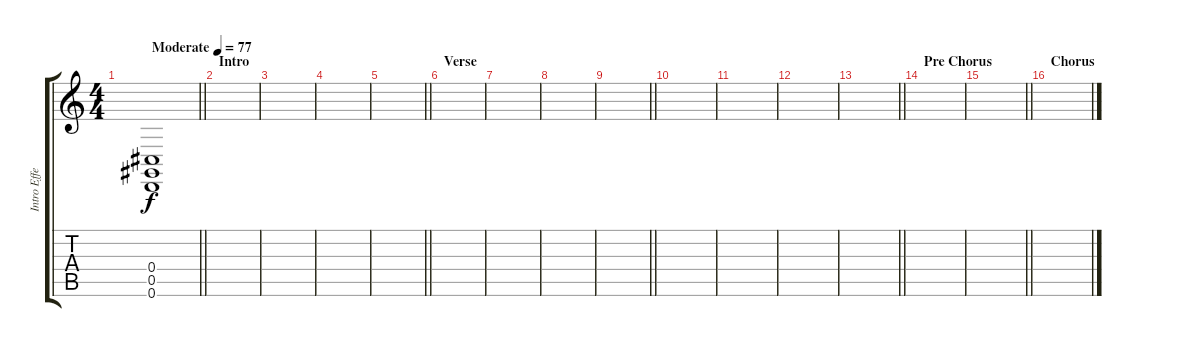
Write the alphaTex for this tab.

\track ("Intro Effects" "Intro Effe") {instrument pad8sweep}
\staff {score tabs}
\tuning (Eb4 Bb3 Gb3 Db3 Ab2 D2) {hide}
\ts (4 4)
\tempo (77 "Moderate")
\clef g2
\barLineRight lightlight
\ks c
(0.4 0.5 0.6).1{dy f volume 16 instrument pad8sweep} |
\section ("" "Intro")
|
|
|
\barLineRight lightlight
|
\section ("" "Verse")
|
|
|
\barLineRight lightlight
|
|
|
|
\barLineRight lightlight
|
\section ("" "Pre Chorus")
|
\barLineRight lightlight
|
\section ("" "Chorus")
